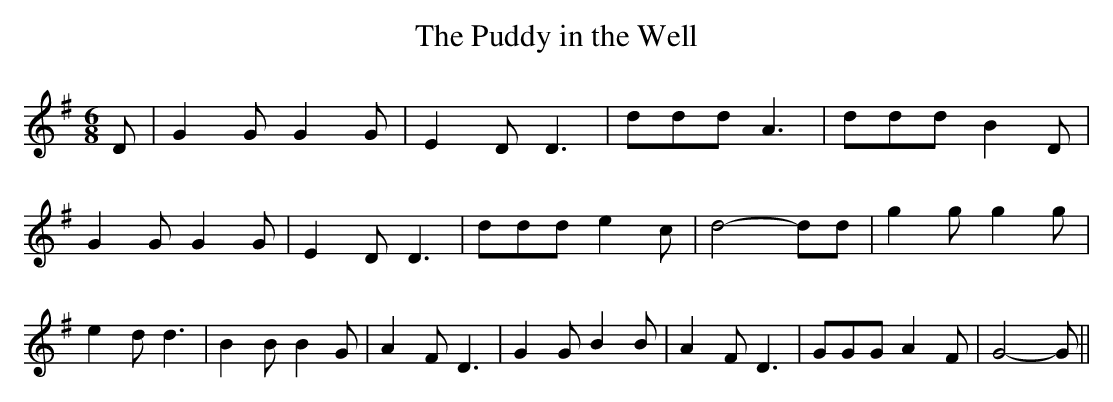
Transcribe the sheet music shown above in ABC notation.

X:1
T:The Puddy in the Well
M:6/8
L:1/8
K:G
 D| G2 G G2 G| E2 D D3| ddd A3| ddd B2 D| G2 G G2 G| E2 D D3| ddd e2 c|\
 d4- dd| g2 g g2 g| e2 d d3| B2 B B2 G| A2 F D3| G2 G B2 B| A2 F D3|\
 GGG A2 F| G4- G||
